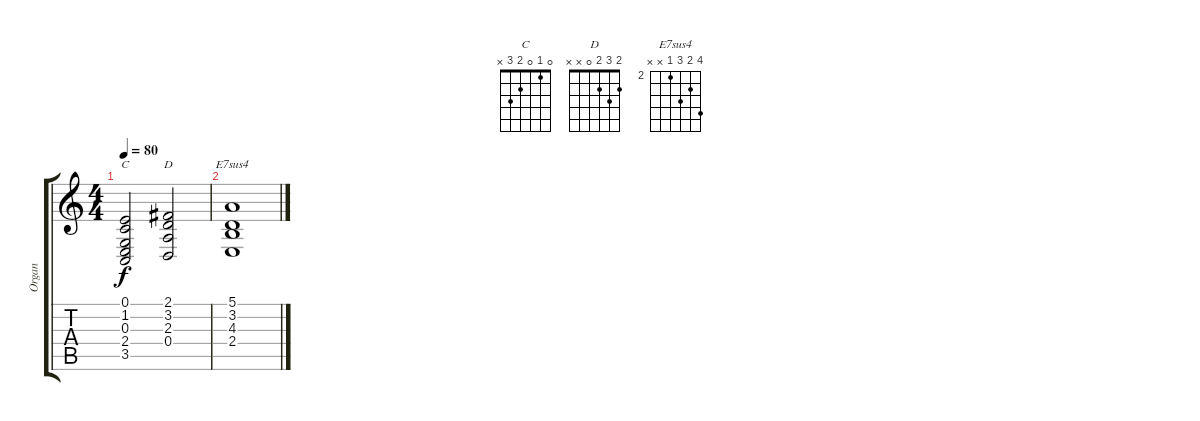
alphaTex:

\track ("Organ" "Organ") {instrument drawbarorgan}
\staff {score tabs}
\tuning (E4 B3 G3 D3 A2 E2) {hide}
\chord ("C" 0 1 0 2 3 x)
\chord ("D" 2 3 2 0 x x)
\chord ("E7sus4" 5 3 4 2 x x) {firstfret 2}
\ts (4 4)
\tempo 80
\clef g2
\ks c
(0.1 1.2 0.3 2.4 3.5).2{ch "C" dy f} (2.1 3.2 2.3 0.4).2{ch "D"} |
(5.1 3.2 4.3 2.4).1{ch "E7sus4"}
